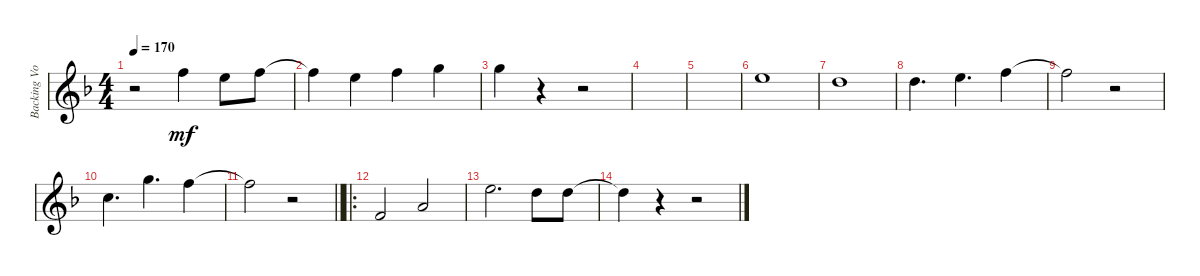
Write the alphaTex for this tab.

\track ("Backing Vocals" "Backing Vo") {instrument flute}
\staff {score}
\tuning (E4 B3 G3 D3 A2 E2 B1) {hide}
\ts (4 4)
\tempo 170
\clef g2
\ks f
r.2{dy mf} 13.1.4 12.1.8 13.1.8 |
13.1{t}.4 12.1.4 13.1.4 15.1.4 |
15.1.4 r.4 r.2 |
|
|
12.1.1 |
10.1.1 |
10.1.4{d} 12.1.4{d} 13.1.4 |
13.1{t}.2 r.2 |
8.1.4{d} 15.1.4{d} 13.1.4 |
\barLineRight lightlight
13.1{t}.2 r.2 |
\ro
1.1.2 5.1.2 |
12.1.2{d} 10.1.8 10.1.8 |
10.1{t}.4 r.4 r.2
